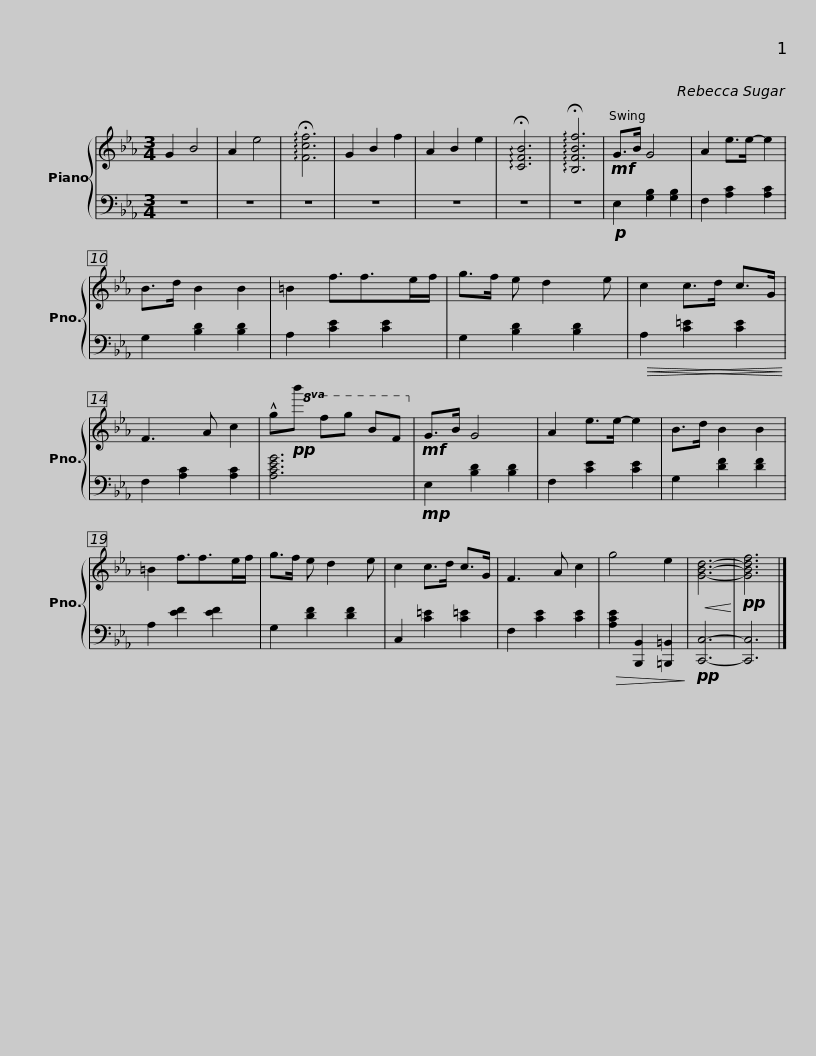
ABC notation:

X:1
%%score { 1 | 2 }
L:1/8
M:3/4
I:linebreak $
K:Eb
V:1 treble
V:2 bass
V:1
 G2 B4 | A2 e4 | !arpeggio!!fermata![Fcf]6 | G2 B2 f2 | A2 B2 e2 | %5
 !arpeggio!!fermata![CFB]6 | !arpeggio!!fermata![B,FBf]6 |!mf! G>B G4 | A2 e>e- e2 | B>d B2 B2 | %10
 =B2 f3/2f>ef/ |$ g>f e d2 e | c2 c>d c>G | F3 A c2 | !^!g!pp!!8va(!b' f'g' bf!8va)! | %15
!mf! G>B G4 | A2 e>e- e2 | B>d B2 B2 |$ =B2 f3/2f>ef/ | g>f e d2 e | %20
 c2 c>d c>G | F3 A c2 | g4 e2 |!<(! [GBd]6-!<)! |!pp! [GBdf]6 |] %25
V:2
 z6 | z6 | z6 | z6 | z6 | %5
 z6 | z6 |!p! E,2 [G,B,]2 [G,B,]2 | F,2 [A,C]2 [A,C]2 | G,2 [B,D]2 [B,D]2 | %10
 A,2 [CE]2 [CE]2 |$ G,2 [B,D]2 [B,D]2 |!<(!!>(! A,2 [C=E]2 [CE]2!<)!!>)! | F,2 [A,C]2 [A,C]2 | [A,CEG]6 | %15
!mp! E,2 [B,D]2 [B,D]2 | F,2 [CE]2 [CE]2 | G,2 [DF]2 [DF]2 |$ A,2 [EF]2 [EF]2 | G,2 [DF]2 [DF]2 | %20
 C,2 [C=E]2 [C=E]2 | F,2 [CE]2 [CE]2 |!>(! [A,CE]2 [B,,,B,,]2 [=B,,,=B,,]2!>)! |!pp! [C,,C,]6- | [C,,C,]6 |] %25
